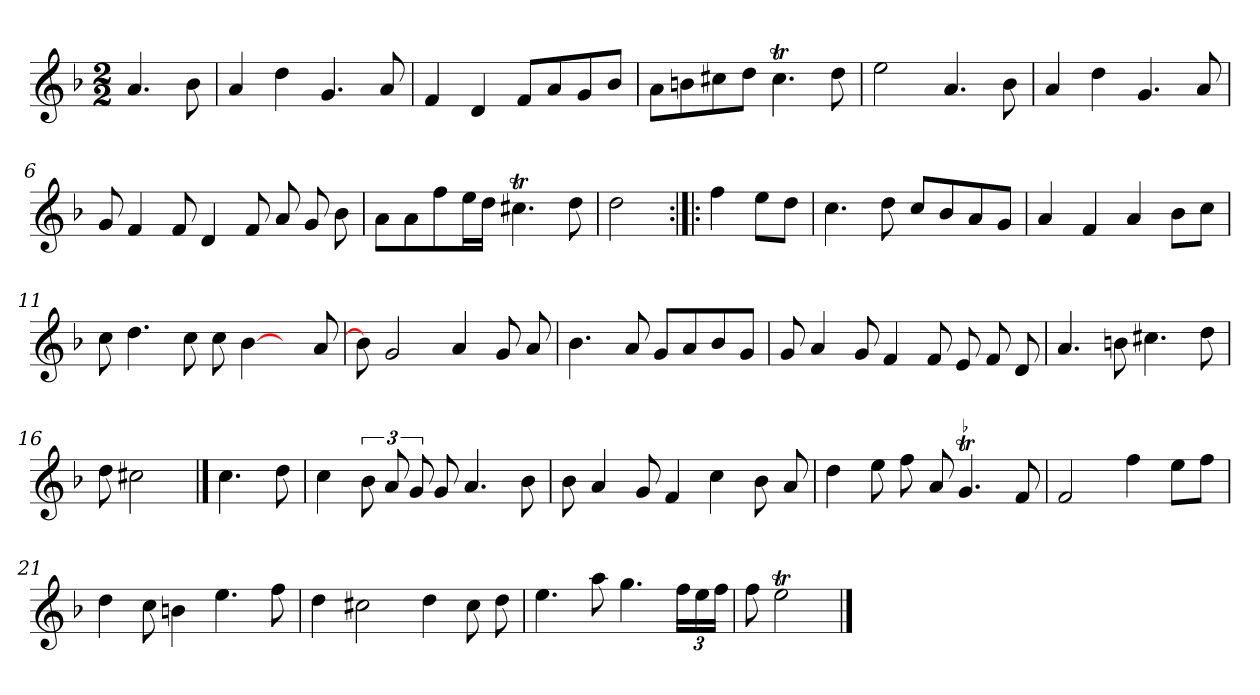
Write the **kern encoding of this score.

**kern
*part1
*staff1
*clefG2
*k[b-]
*d:
*M2/2
*MM120
=
4.a
8b-
=1
4a
4dd
4.g
8a
=2
4f
4d
8f/L
8a/
8g/
8b-/J
=3
8a\L
8bn\
8cc#X\
8dd\J
4.cc#t
8dd
=4
2ee
4.a
8b-
=5
4a
4dd
4.g
8a
=6
8g
4f
8f
4d
8f
8a
8g
8b-
=7
8a\L
8a\
8ff\
16ee\L
16dd\JJ
4.cc#Xt
8dd
=8
2dd
=:|!|:
4ff
8ee\L
8dd\J
=9
4.cc
8dd
8cc/L
8b-/
8a/
8g/J
=10
4a
4f
4a
8b-\L
8cc\J
=11
8cc
4.dd
8cc
8cc
[4b-
8ryy
8a
=12
8b-]
2g
4a
8g
8a
=13
4.b-
8a
8g/L
8a/
8b-/
8g/J
=14
8g
4a
8g
4f
8f
8e
8f
8d
=15
4.a
8bn
4.cc#X
8dd
=16
8dd
2cc#X
==
4.cc
8dd
=17
4cc
12b-
12a
12g
8g
4.a
8b-
=18
8b-
4a
8g
4f
4cc
8b-
8a
=19
4dd
8ee
8ff
8a
!LO:TR:acc=-
4.gt
8f
=20
2f
4ff
8ee\L
8ff\J
=21
4dd
8cc
4bn
4.ee
8ff
=22
4dd
2cc#X
4dd
8cc#
8dd
=23
4.ee
8aa
4.gg
24ff\LL
24ee\
24ff\JJ
=24
8ff
2eet
==
*-
